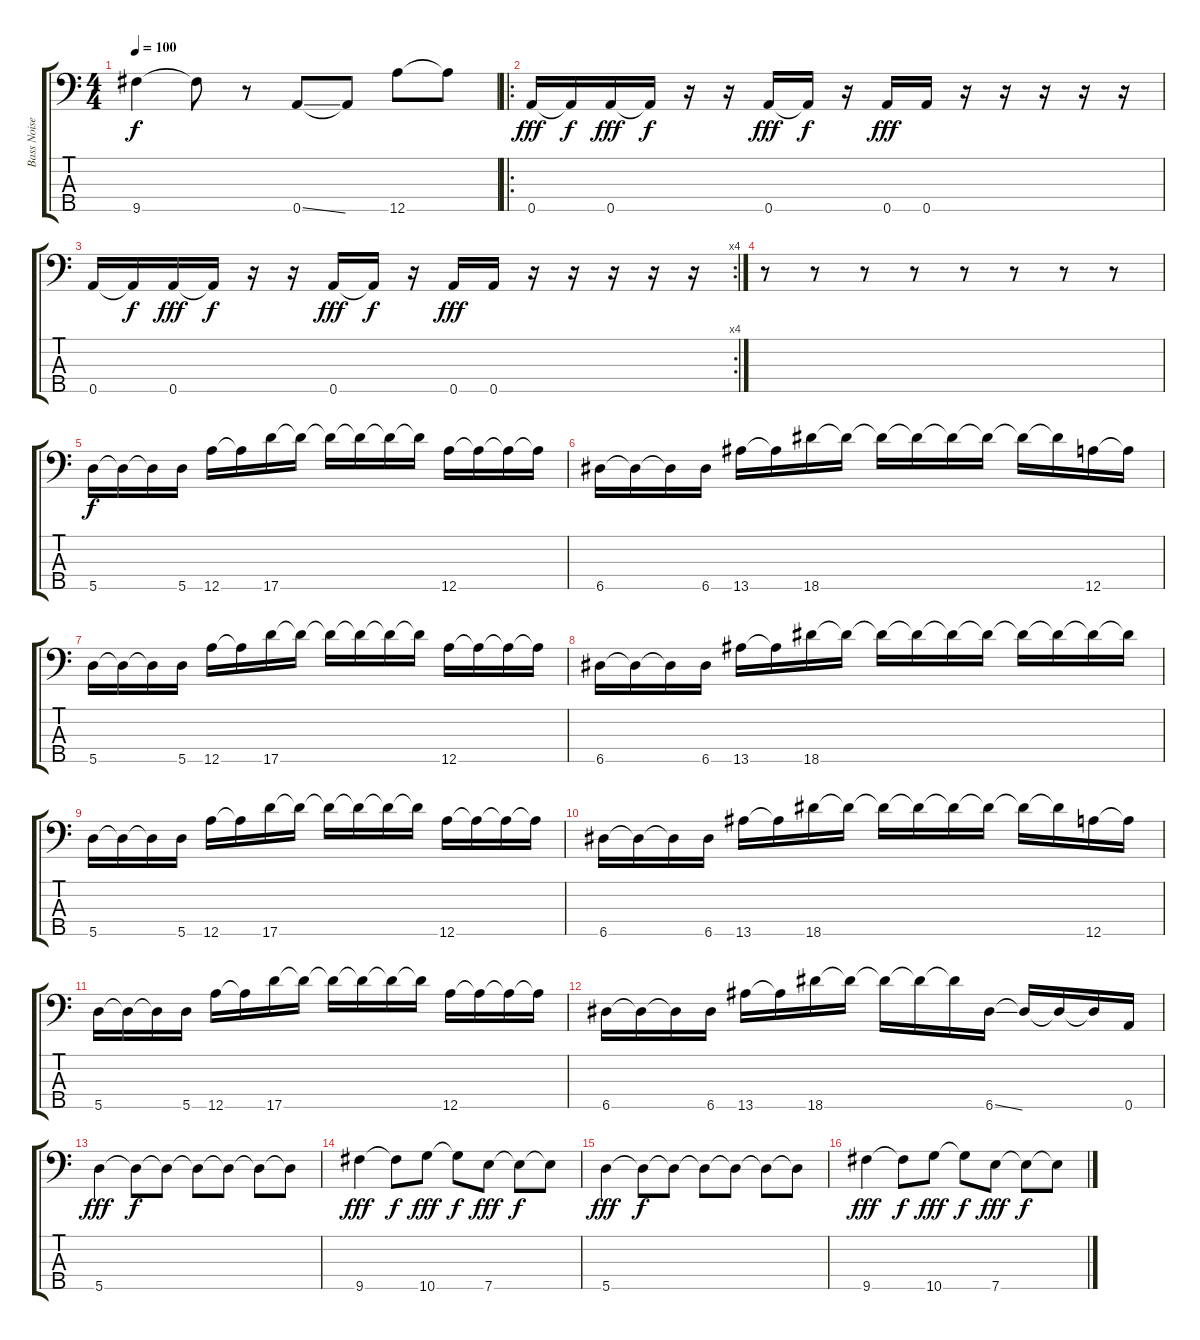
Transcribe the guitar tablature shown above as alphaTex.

\track ("Bass Noise" "Bass Noise") {instrument slapbass1}
\staff {score tabs}
\tuning (F1 C1 G0 D0 A-1) {hide}
\ts (4 4)
\tempo 100
\clef f4
\ks c
9.5{t}.4{dy f} 9.5{t}.8 r.8 0.5{ss}.8 0.5{t}.8 12.5.8 12.5{t}.8 |
\ro
0.5.16{dy fff} 0.5{t}.16{dy f} 0.5.16{dy fff} 0.5{t}.16{dy f} r.16 r.16 0.5.16{dy fff} 0.5{t}.16{dy f} r.16 0.5.16{dy fff} 0.5.16 r.16 r.16 r.16 r.16 r.16 |
\rc 4
0.5.16 0.5{t}.16{dy f} 0.5.16{dy fff} 0.5{t}.16{dy f} r.16 r.16 0.5.16{dy fff} 0.5{t}.16{dy f} r.16 0.5.16{dy fff} 0.5.16 r.16 r.16 r.16 r.16 r.16 |
r.8 r.8 r.8 r.8 r.8 r.8 r.8 r.8 |
5.5.16{dy f} 5.5{t}.16 5.5{t}.16 5.5.16 12.5.16 12.5{t}.16 17.5.16 17.5{t}.16 17.5{t}.16 17.5{t}.16 17.5{t}.16 17.5{t}.16 12.5.16 12.5{t}.16 12.5{t}.16 12.5{t}.16 |
6.5.16 6.5{t}.16 6.5{t}.16 6.5.16 13.5.16 13.5{t}.16 18.5.16 18.5{t}.16 18.5{t}.16 18.5{t}.16 18.5{t}.16 18.5{t}.16 18.5{t}.16 18.5{t}.16 12.5.16 12.5{t}.16 |
5.5.16 5.5{t}.16 5.5{t}.16 5.5.16 12.5.16 12.5{t}.16 17.5.16 17.5{t}.16 17.5{t}.16 17.5{t}.16 17.5{t}.16 17.5{t}.16 12.5.16 12.5{t}.16 12.5{t}.16 12.5{t}.16 |
6.5.16 6.5{t}.16 6.5{t}.16 6.5.16 13.5.16 13.5{t}.16 18.5.16 18.5{t}.16 18.5{t}.16 18.5{t}.16 18.5{t}.16 18.5{t}.16 18.5{t}.16 18.5{t}.16 18.5{t}.16 18.5{t}.16 |
5.5.16 5.5{t}.16 5.5{t}.16 5.5.16 12.5.16 12.5{t}.16 17.5.16 17.5{t}.16 17.5{t}.16 17.5{t}.16 17.5{t}.16 17.5{t}.16 12.5.16 12.5{t}.16 12.5{t}.16 12.5{t}.16 |
6.5.16 6.5{t}.16 6.5{t}.16 6.5.16 13.5.16 13.5{t}.16 18.5.16 18.5{t}.16 18.5{t}.16 18.5{t}.16 18.5{t}.16 18.5{t}.16 18.5{t}.16 18.5{t}.16 12.5.16 12.5{t}.16 |
5.5.16 5.5{t}.16 5.5{t}.16 5.5.16 12.5.16 12.5{t}.16 17.5.16 17.5{t}.16 17.5{t}.16 17.5{t}.16 17.5{t}.16 17.5{t}.16 12.5.16 12.5{t}.16 12.5{t}.16 12.5{t}.16 |
6.5.16 6.5{t}.16 6.5{t}.16 6.5.16 13.5.16 13.5{t}.16 18.5.16 18.5{t}.16 18.5{t}.16 18.5{t}.16 18.5{t}.16 6.5{ss}.16 6.5{t}.16 6.5{t}.16 6.5{t}.16 0.5.16 |
5.5.4{dy fff} 5.5{t}.8{dy f} 5.5{t}.8 5.5{t}.8 5.5{t}.8 5.5{t}.8 5.5{t}.8 |
9.5.4{dy fff} 9.5{t}.8{dy f} 10.5.8{dy fff} 10.5{t}.8{dy f} 7.5.8{dy fff} 7.5{t}.8{dy f} 7.5{t}.8 |
5.5.4{dy fff} 5.5{t}.8{dy f} 5.5{t}.8 5.5{t}.8 5.5{t}.8 5.5{t}.8 5.5{t}.8 |
9.5.4{dy fff} 9.5{t}.8{dy f} 10.5.8{dy fff} 10.5{t}.8{dy f} 7.5.8{dy fff} 7.5{t}.8{dy f} 7.5{t}.8
